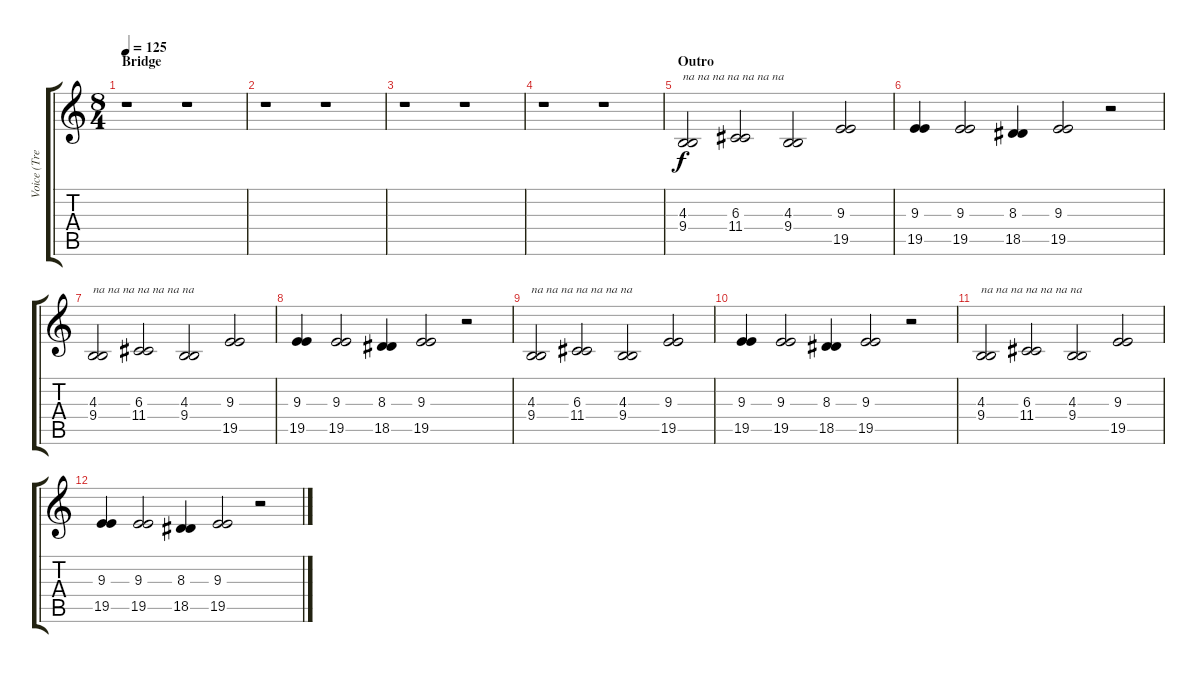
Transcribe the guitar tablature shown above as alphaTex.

\track ("Voice (Trent Renzor)" "Voice (Tre") {instrument pad7halo}
\staff {score tabs}
\tuning (E4 B3 G3 D3 A2 E2) {hide}
\ts (8 4)
\section ("" "Bridge")
\tempo 125
\clef g2
\ks c
r.1{dy f} r.1 |
r.1 r.1 |
r.1 r.1 |
r.1 r.1 |
\section ("" "Outro")
(4.3 9.4).2{txt "na na na na na na na "} (6.3 11.4).2 (4.3 9.4).2 (9.3 19.5).2 |
(9.3 19.5).4 (9.3 19.5).2 (8.3 18.5).4 (9.3 19.5).2 r.2 |
(4.3 9.4).2{txt "na na na na na na na "} (6.3 11.4).2 (4.3 9.4).2 (9.3 19.5).2 |
(9.3 19.5).4 (9.3 19.5).2 (8.3 18.5).4 (9.3 19.5).2 r.2 |
(4.3 9.4).2{txt "na na na na na na na "} (6.3 11.4).2 (4.3 9.4).2 (9.3 19.5).2 |
(9.3 19.5).4 (9.3 19.5).2 (8.3 18.5).4 (9.3 19.5).2 r.2 |
(4.3 9.4).2{txt "na na na na na na na "} (6.3 11.4).2 (4.3 9.4).2 (9.3 19.5).2 |
(9.3 19.5).4 (9.3 19.5).2 (8.3 18.5).4 (9.3 19.5).2 r.2
